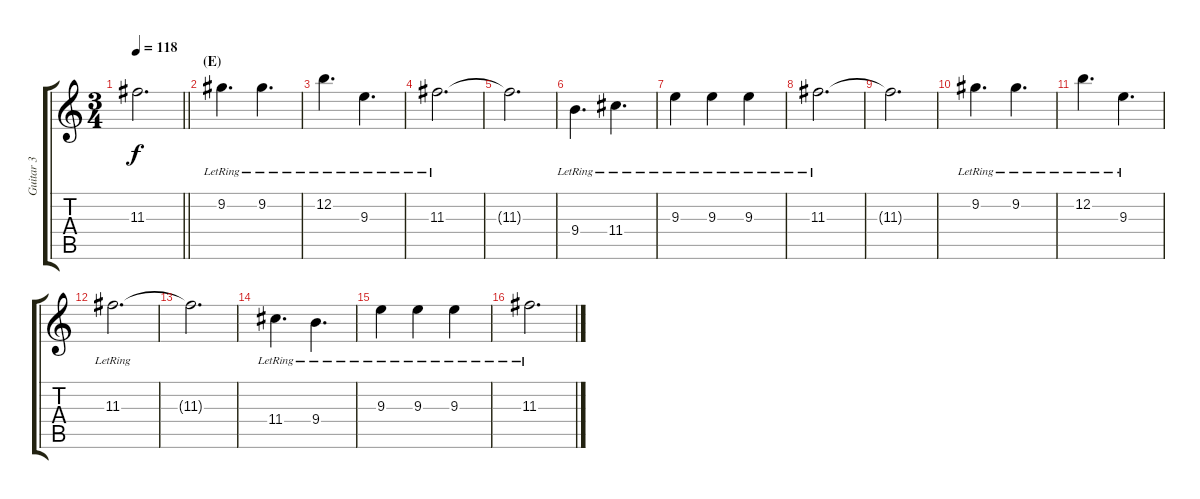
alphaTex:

\track ("Guitar 3" "Guitar 3") {instrument electricguitarjazz}
\staff {score tabs}
\tuning (E4 B3 G3 D3 A2 E2) {hide}
\ts (3 4)
\tempo 118
\clef g2
\barLineRight lightlight
\ks c
11.3{t}.2{d dy f} |
\section ("" "(E)")
9.2{lr}.4{d} 9.2{lr}.4{d} |
12.2{lr}.4{d} 9.3{lr}.4{d} |
11.3{lr}.2{d} |
11.3{t}.2{d} |
9.4{lr}.4{d} 11.4{lr}.4{d} |
9.3{lr}.4 9.3{lr}.4 9.3{lr}.4 |
11.3{lr}.2{d} |
11.3{t}.2{d} |
9.2{lr}.4{d} 9.2{lr}.4{d} |
12.2{lr}.4{d} 9.3{lr}.4{d} |
11.3{lr}.2{d} |
11.3{t}.2{d} |
11.4{lr}.4{d} 9.4{lr}.4{d} |
9.3{lr}.4 9.3{lr}.4 9.3{lr}.4 |
11.3{lr}.2{d}
